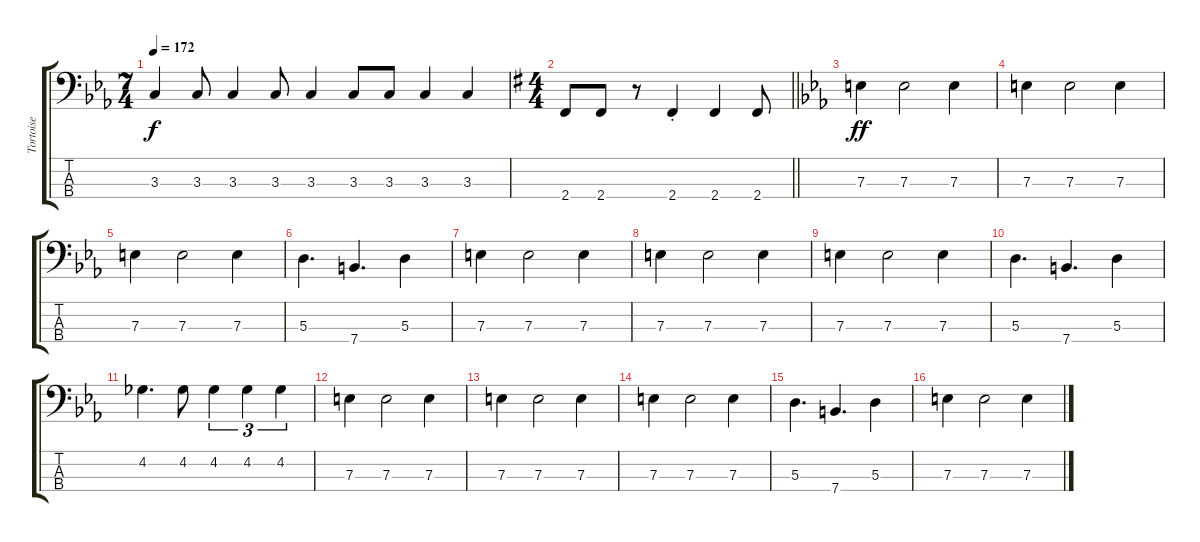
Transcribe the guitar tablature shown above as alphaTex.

\track ("Tortoise" "Tortoise") {instrument electricbassfinger}
\staff {score tabs}
\tuning (G2 D2 A1 E1) {hide}
\ts (7 4)
\tempo 172
\clef f4
\ks eb
3.3.4{dy f} 3.3.8 3.3.4 3.3.8 3.3.4 3.3.8 3.3.8 3.3.4 3.3.4 |
\ts (4 4)
\barLineRight lightlight
\ks g
2.4.8 2.4.8 r.8 2.4{st}.4 2.4.4 2.4.8 |
\section ("" "")
\ks eb
7.3.4{dy ff} 7.3.2 7.3.4 |
7.3.4 7.3.2 7.3.4 |
7.3.4 7.3.2 7.3.4 |
5.3.4{d} 7.4.4{d} 5.3.4 |
7.3.4 7.3.2 7.3.4 |
7.3.4 7.3.2 7.3.4 |
7.3.4 7.3.2 7.3.4 |
5.3.4{d} 7.4.4{d} 5.3.4 |
4.2.4{d} 4.2.8 4.2.4{tu (3 2)} 4.2.4{tu (3 2)} 4.2.4{tu (3 2)} |
7.3.4 7.3.2 7.3.4 |
7.3.4 7.3.2 7.3.4 |
7.3.4 7.3.2 7.3.4 |
5.3.4{d} 7.4.4{d} 5.3.4 |
7.3.4 7.3.2 7.3.4
